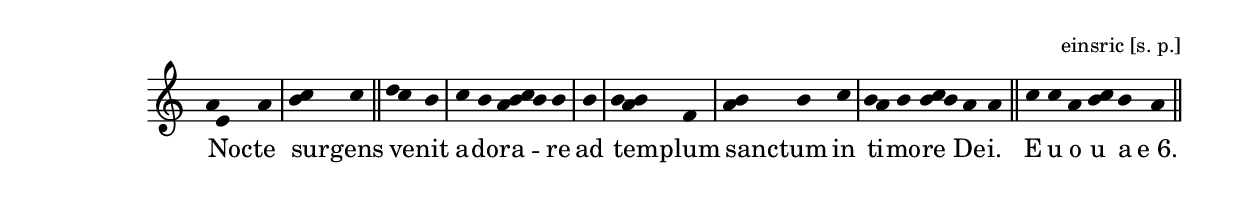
\version "2.19.32"

\include "../lib/synopsis.ily"

\score {
  \transpose c c' {
    \plainchant
    % almost certainly clef error in the source, should be a terce lower
    \melisma { a4 e } a \bar "|" \melisma { b c' } c' \bar "||"
    \melisma { d' c' } b \bar "|" c' b \melisma { a b c' b } b \bar "|"
    b \bar "|" \melisma { b a b } f \bar "|" \melisma { a b } b
    c' \bar "|" \melisma { b a } b \melisma { b c' b } a a \bar "||"
    c' c' a \melisma { b c' } b a \bar "||"
  }
  \addlyrics {
    Noc -- te sur -- gens
    ve -- nit a -- do -- ra -- re
    ad tem -- plum sanc -- tum
    in ti -- mo -- re De -- i.
    E u o u a "e 6."
  }
  \header {
    quid = "antiphona"
    fontes = "einsric [s. p.]"
    % the source is of monastic course and doesn't include the lauds cycle,
    % but this antiphon is reproduced with designation "ad primam"
  }
}

%{
\score {
  \transpose c c' {
    \plainchant

  }
  \addlyrics {

  }
  \header {
    fontes = ""
  }
}
%}